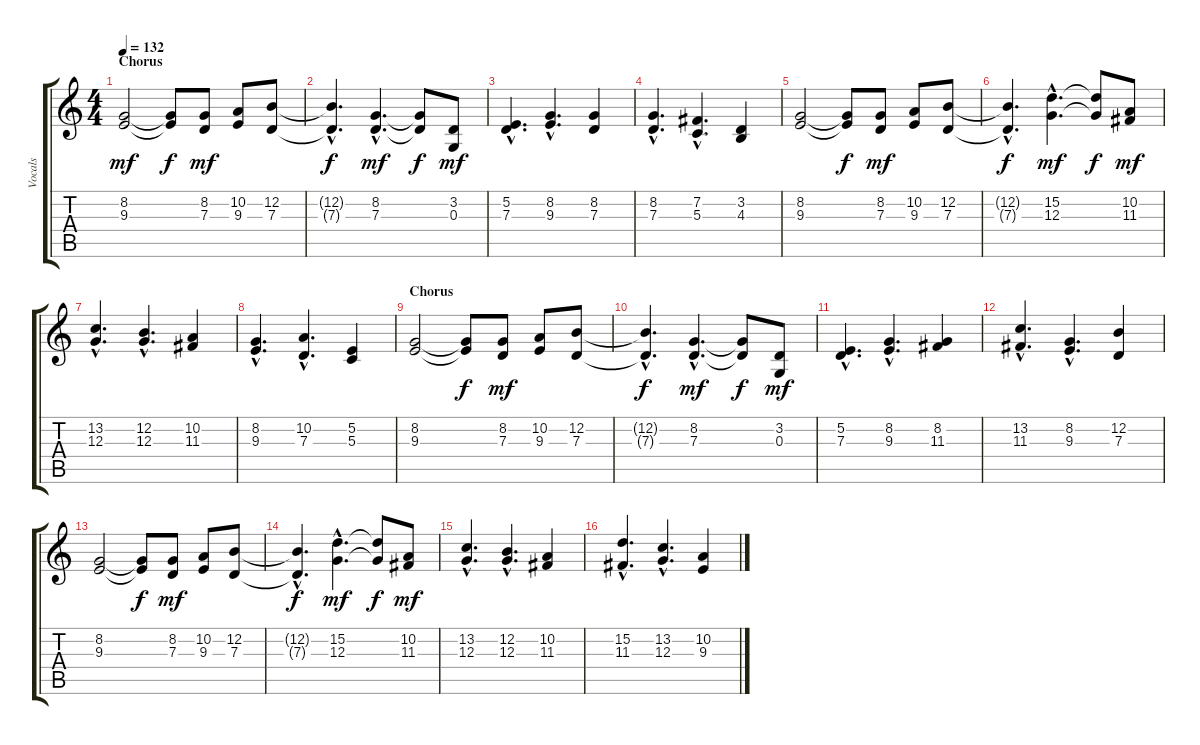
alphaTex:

\track ("Vocals" "Vocals") {instrument oboe}
\staff {score tabs}
\tuning (E4 B3 G3 D3 A2 E2) {hide}
\ts (4 4)
\section ("" "Chorus")
\tempo 132
\clef g2
\ks c
(8.2 9.3).2{dy mf} (8.2{t} 9.3{t}).8{dy f} (8.2 7.3).8{dy mf} (10.2 9.3).8 (12.2 7.3).8 |
(12.2{hac t} 7.3{hac t}).4{d dy f} (8.2{hac} 7.3{hac}).4{d dy mf} (8.2{t} 7.3{t}).8{dy f} (3.2 0.3).8{dy mf} |
(5.2{hac} 7.3{hac}).4{d} (8.2{hac} 9.3{hac}).4{d} (8.2 7.3).4 |
(8.2{hac} 7.3{hac}).4{d} (7.2{hac} 5.3{hac}).4{d} (3.2 4.3).4 |
(8.2 9.3).2 (8.2{t} 9.3{t}).8{dy f} (8.2 7.3).8{dy mf} (10.2 9.3).8 (12.2 7.3).8 |
(12.2{hac t} 7.3{hac t}).4{d dy f} (15.2{hac} 12.3{hac}).4{d dy mf} (15.2{t} 12.3{t}).8{dy f} (10.2 11.3).8{dy mf} |
(13.2{hac} 12.3{hac}).4{d} (12.2{hac} 12.3{hac}).4{d} (10.2 11.3).4 |
(8.2{hac} 9.3{hac}).4{d} (10.2{hac} 7.3{hac}).4{d} (5.2 5.3).4 |
\section ("" "Chorus")
(8.2 9.3).2 (8.2{t} 9.3{t}).8{dy f} (8.2 7.3).8{dy mf} (10.2 9.3).8 (12.2 7.3).8 |
(12.2{hac t} 7.3{hac t}).4{d dy f} (8.2{hac} 7.3{hac}).4{d dy mf} (8.2{t} 7.3{t}).8{dy f} (3.2 0.3).8{dy mf} |
(5.2{hac} 7.3{hac}).4{d} (8.2{hac} 9.3{hac}).4{d} (8.2 11.3).4 |
(13.2{hac} 11.3{hac}).4{d} (8.2{hac} 9.3{hac}).4{d} (12.2 7.3).4 |
(8.2 9.3).2 (8.2{t} 9.3{t}).8{dy f} (8.2 7.3).8{dy mf} (10.2 9.3).8 (12.2 7.3).8 |
(12.2{hac t} 7.3{hac t}).4{d dy f} (15.2{hac} 12.3{hac}).4{d dy mf} (15.2{t} 12.3{t}).8{dy f} (10.2 11.3).8{dy mf} |
(13.2{hac} 12.3{hac}).4{d} (12.2{hac} 12.3{hac}).4{d} (10.2 11.3).4 |
(15.2{hac} 11.3{hac}).4{d} (13.2{hac} 12.3{hac}).4{d} (10.2 9.3).4
